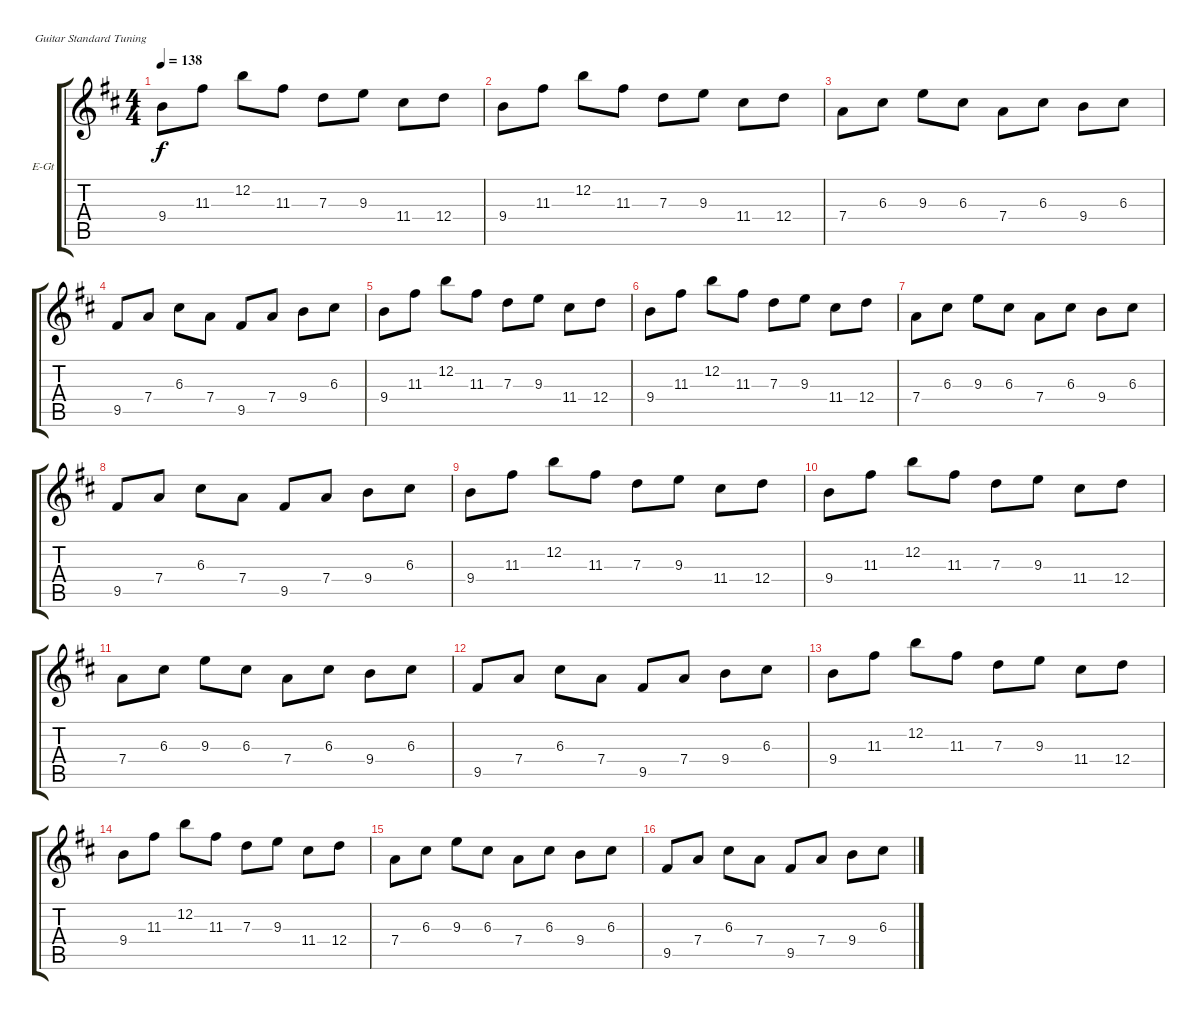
\defaultSystemsLayout 4
\bracketExtendMode groupsimilarinstruments
\firstSystemTrackNameOrientation horizontal
\otherSystemsTrackNameOrientation horizontal
\track ("Electric Guitar" "E-Gt") {instrument distortionguitar}
\staff {score tabs}
\tuning (E4 B3 G3 D3 A2 E2)
\ts (4 4)
\tempo 138
\clef g2
\ks d
9.4.8{dy f} 11.3.8 12.2.8 11.3.8 7.3.8 9.3.8 11.4.8 12.4.8 |
9.4.8 11.3.8 12.2.8 11.3.8 7.3.8 9.3.8 11.4.8 12.4.8 |
7.4.8 6.3.8 9.3.8 6.3.8 7.4.8 6.3.8 9.4.8 6.3.8 |
9.5.8 7.4.8 6.3.8 7.4.8 9.5.8 7.4.8 9.4.8 6.3.8 |
9.4.8 11.3.8 12.2.8 11.3.8 7.3.8 9.3.8 11.4.8 12.4.8 |
9.4.8 11.3.8 12.2.8 11.3.8 7.3.8 9.3.8 11.4.8 12.4.8 |
7.4.8 6.3.8 9.3.8 6.3.8 7.4.8 6.3.8 9.4.8 6.3.8 |
9.5.8 7.4.8 6.3.8 7.4.8 9.5.8 7.4.8 9.4.8 6.3.8 |
9.4.8 11.3.8 12.2.8 11.3.8 7.3.8 9.3.8 11.4.8 12.4.8 |
9.4.8 11.3.8 12.2.8 11.3.8 7.3.8 9.3.8 11.4.8 12.4.8 |
7.4.8 6.3.8 9.3.8 6.3.8 7.4.8 6.3.8 9.4.8 6.3.8 |
9.5.8 7.4.8 6.3.8 7.4.8 9.5.8 7.4.8 9.4.8 6.3.8 |
9.4.8 11.3.8 12.2.8 11.3.8 7.3.8 9.3.8 11.4.8 12.4.8 |
9.4.8 11.3.8 12.2.8 11.3.8 7.3.8 9.3.8 11.4.8 12.4.8 |
7.4.8 6.3.8 9.3.8 6.3.8 7.4.8 6.3.8 9.4.8 6.3.8 |
9.5.8 7.4.8 6.3.8 7.4.8 9.5.8 7.4.8 9.4.8 6.3.8
